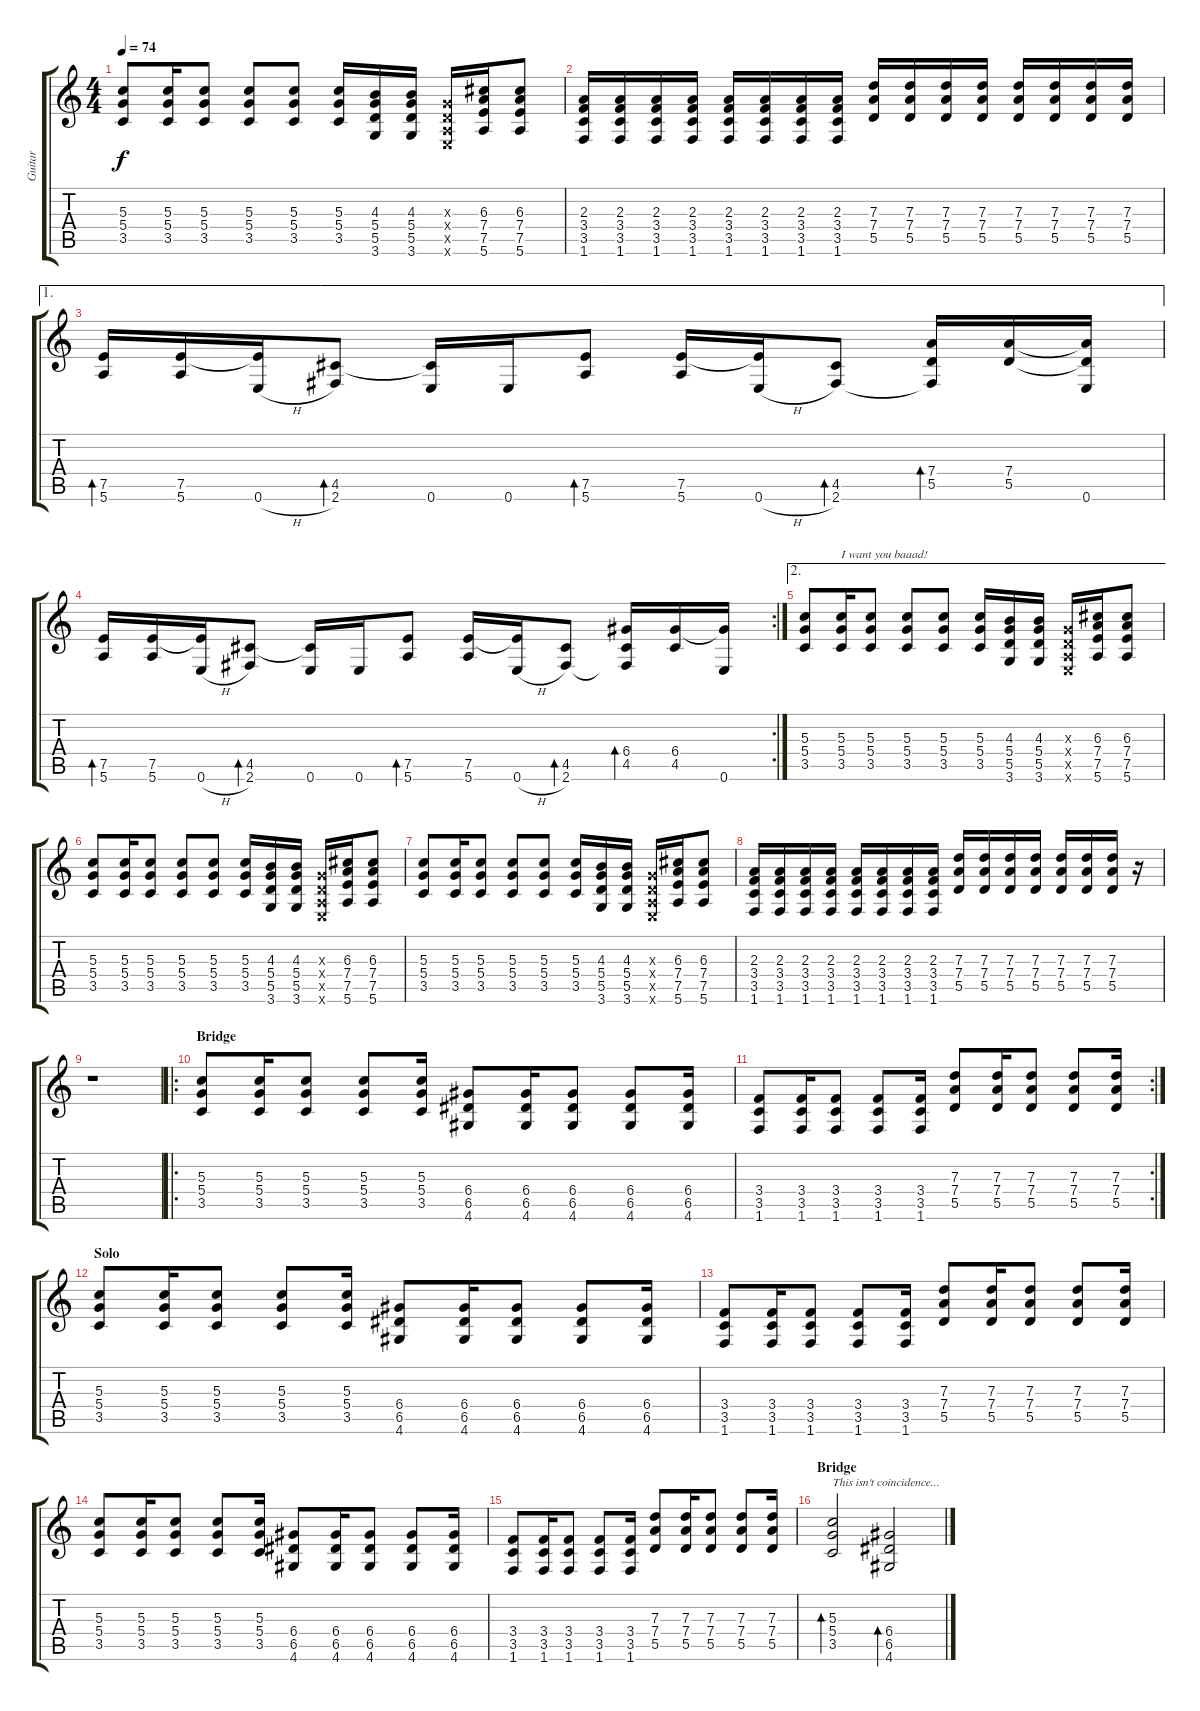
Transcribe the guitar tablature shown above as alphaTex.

\track ("Guitar" "Guitar") {instrument electricguitarjazz}
\staff {score tabs}
\tuning (E4 B3 G3 D3 A2 E2) {hide}
\ts (4 4)
\tempo 74
\clef g2
\ks c
(5.3 5.4 3.5).8{dy f} (5.3 5.4 3.5).16 (5.3 5.4 3.5).8 (5.3 5.4 3.5).8 (5.3 5.4 3.5).8 (5.3 5.4 3.5).16 (4.3 5.4 5.5 3.6).16 (4.3 5.4 5.5 3.6).16 (0.3{x} 0.4{x} 0.5{x} 0.6{x}).16 (6.3 7.4 7.5 5.6).16 (6.3 7.4 7.5 5.6).8 |
(2.3 3.4 3.5 1.6).16 (2.3 3.4 3.5 1.6).16 (2.3 3.4 3.5 1.6).16 (2.3 3.4 3.5 1.6).16 (2.3 3.4 3.5 1.6).16 (2.3 3.4 3.5 1.6).16 (2.3 3.4 3.5 1.6).16 (2.3 3.4 3.5 1.6).16 (7.3 7.4 5.5).16 (7.3 7.4 5.5).16 (7.3 7.4 5.5).16 (7.3 7.4 5.5).16 (7.3 7.4 5.5).16 (7.3 7.4 5.5).16 (7.3 7.4 5.5).16 (7.3 7.4 5.5).16 |
\ae 1
(7.5 5.6).16{bd 240 instrument overdrivenguitar} (7.5 5.6).16 (7.5{t} 0.6{h}).16 (4.5 2.6).8{bd 120} (4.5{t} 0.6).16 0.6.16 (7.5 5.6).8{bd 240} (7.5 5.6).16 (7.5{t} 0.6{h}).16 (4.5 2.6).8{bd 60} (7.4 5.5 2.6{t}).16{bd 60} (7.4 5.5).16 (7.4{t} 5.5{t} 0.6).16 |
\rc 2
(7.5 5.6).16{bd 240 instrument overdrivenguitar} (7.5 5.6).16 (7.5{t} 0.6{h}).16 (4.5 2.6).8{bd 120} (4.5{t} 0.6).16 0.6.16 (7.5 5.6).8{bd 240} (7.5 5.6).16 (7.5{t} 0.6{h}).16 (4.5 2.6).8{bd 60} (6.4 4.5 2.6{t}).16{bd 60} (6.4 4.5).16 (6.4{t} 0.6).16 |
\ae 2
(5.3 5.4 3.5).8{instrument overdrivenguitar} (5.3 5.4 3.5).16{txt "I want you baaad!"} (5.3 5.4 3.5).8 (5.3 5.4 3.5).8 (5.3 5.4 3.5).8 (5.3 5.4 3.5).16 (4.3 5.4 5.5 3.6).16 (4.3 5.4 5.5 3.6).16 (0.3{x} 0.4{x} 0.5{x} 0.6{x}).16 (6.3 7.4 7.5 5.6).16 (6.3 7.4 7.5 5.6).8 |
(5.3 5.4 3.5).8 (5.3 5.4 3.5).16 (5.3 5.4 3.5).8 (5.3 5.4 3.5).8 (5.3 5.4 3.5).8 (5.3 5.4 3.5).16 (4.3 5.4 5.5 3.6).16 (4.3 5.4 5.5 3.6).16 (0.3{x} 0.4{x} 0.5{x} 0.6{x}).16 (6.3 7.4 7.5 5.6).16 (6.3 7.4 7.5 5.6).8 |
(5.3 5.4 3.5).8 (5.3 5.4 3.5).16 (5.3 5.4 3.5).8 (5.3 5.4 3.5).8 (5.3 5.4 3.5).8 (5.3 5.4 3.5).16 (4.3 5.4 5.5 3.6).16 (4.3 5.4 5.5 3.6).16 (0.3{x} 0.4{x} 0.5{x} 0.6{x}).16 (6.3 7.4 7.5 5.6).16 (6.3 7.4 7.5 5.6).8 |
(2.3 3.4 3.5 1.6).16 (2.3 3.4 3.5 1.6).16 (2.3 3.4 3.5 1.6).16 (2.3 3.4 3.5 1.6).16 (2.3 3.4 3.5 1.6).16 (2.3 3.4 3.5 1.6).16 (2.3 3.4 3.5 1.6).16 (2.3 3.4 3.5 1.6).16 (7.3 7.4 5.5).16 (7.3 7.4 5.5).16 (7.3 7.4 5.5).16 (7.3 7.4 5.5).16 (7.3 7.4 5.5).16 (7.3 7.4 5.5).16 (7.3 7.4 5.5).16 r.16 |
r.1 |
\ro
\section ("" "Bridge")
(5.3 5.4 3.5).8{instrument overdrivenguitar} (5.3 5.4 3.5).16 (5.3 5.4 3.5).8 (5.3 5.4 3.5).8 (5.3 5.4 3.5).16 (6.4 6.5 4.6).8 (6.4 6.5 4.6).16 (6.4 6.5 4.6).8 (6.4 6.5 4.6).8 (6.4 6.5 4.6).16 |
\rc 2
(3.4 3.5 1.6).8 (3.4 3.5 1.6).16 (3.4 3.5 1.6).8 (3.4 3.5 1.6).8 (3.4 3.5 1.6).16 (7.3 7.4 5.5).8 (7.3 7.4 5.5).16 (7.3 7.4 5.5).8 (7.3 7.4 5.5).8 (7.3 7.4 5.5).16 |
\section ("" "Solo")
(5.3 5.4 3.5).8{volume 12 instrument overdrivenguitar} (5.3 5.4 3.5).16 (5.3 5.4 3.5).8 (5.3 5.4 3.5).8 (5.3 5.4 3.5).16 (6.4 6.5 4.6).8 (6.4 6.5 4.6).16 (6.4 6.5 4.6).8 (6.4 6.5 4.6).8 (6.4 6.5 4.6).16 |
(3.4 3.5 1.6).8 (3.4 3.5 1.6).16 (3.4 3.5 1.6).8 (3.4 3.5 1.6).8 (3.4 3.5 1.6).16 (7.3 7.4 5.5).8 (7.3 7.4 5.5).16 (7.3 7.4 5.5).8 (7.3 7.4 5.5).8 (7.3 7.4 5.5).16 |
(5.3 5.4 3.5).8 (5.3 5.4 3.5).16 (5.3 5.4 3.5).8 (5.3 5.4 3.5).8 (5.3 5.4 3.5).16 (6.4 6.5 4.6).8 (6.4 6.5 4.6).16 (6.4 6.5 4.6).8 (6.4 6.5 4.6).8 (6.4 6.5 4.6).16 |
(3.4 3.5 1.6).8 (3.4 3.5 1.6).16 (3.4 3.5 1.6).8 (3.4 3.5 1.6).8 (3.4 3.5 1.6).16 (7.3 7.4 5.5).8 (7.3 7.4 5.5).16 (7.3 7.4 5.5).8 (7.3 7.4 5.5).8 (7.3 7.4 5.5).16 |
\section ("" "Bridge")
(5.3 5.4 3.5).2{bd 240 txt "This isn't coincidence..." volume 16 instrument electricguitarjazz} (6.4 6.5 4.6).2{bd 120}
